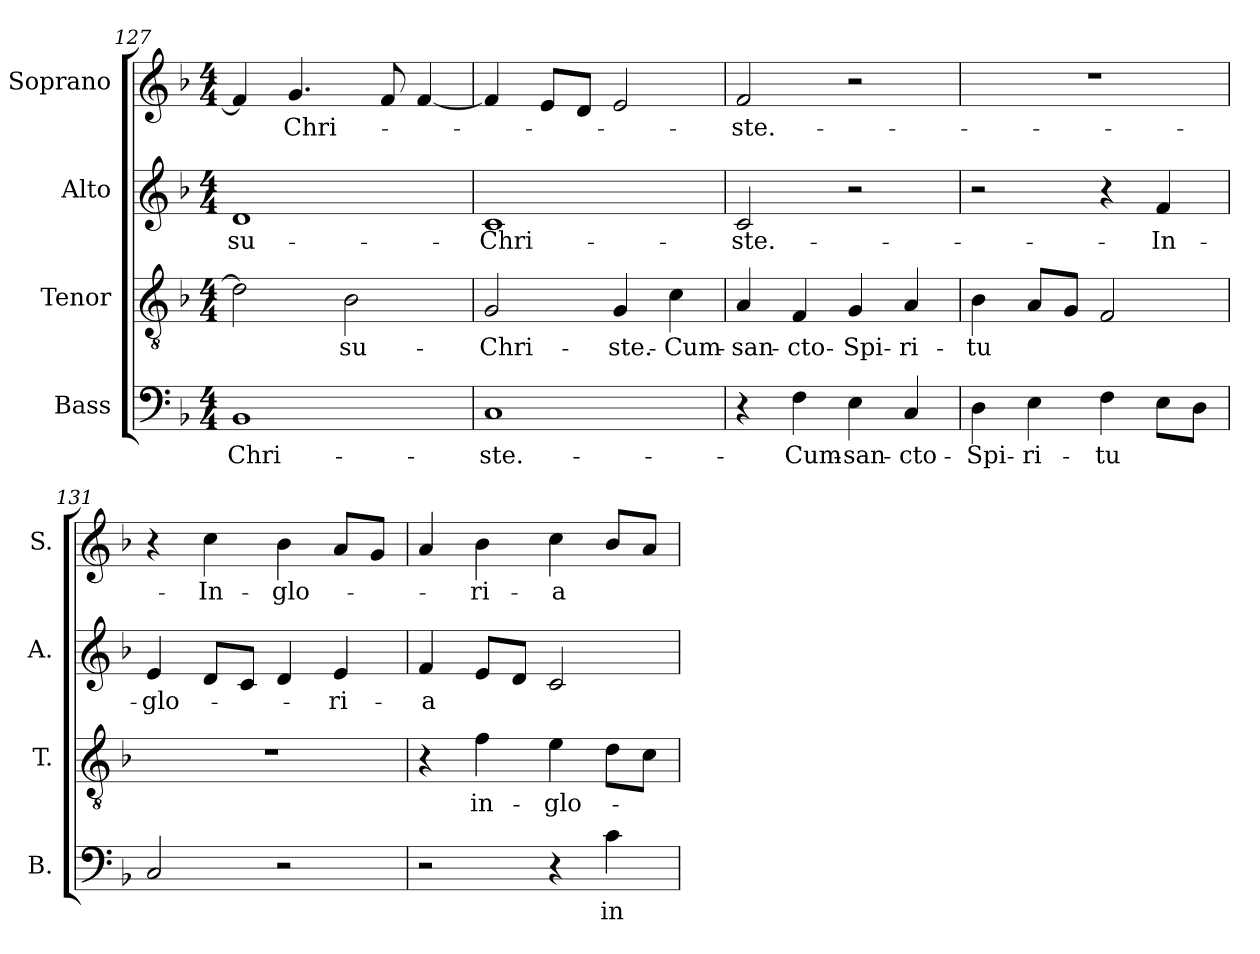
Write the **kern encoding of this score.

**kern	**text	**kern	**text	**kern	**text	**kern	**text
*part4	*part4	*part3	*part3	*part2	*part2	*part1	*part1
*staff4	*staff4	*staff3	*staff3	*staff2	*staff2	*staff1	*staff1
*I"Bass	*	*I"Tenor	*	*I"Alto	*	*I"Soprano	*
*I'B.	*	*I'T.	*	*I'A.	*	*I'S.	*
*clefF4	*	*clefGv2	*	*clefG2	*	*clefG2	*
*	*	*ITrd7c12	*	*	*	*	*
*k[b-]	*	*k[b-]	*	*k[b-]	*	*k[b-]	*
*F:	*	*F:	*	*F:	*	*F:	*
*M4/4	*	*M4/4	*	*M4/4	*	*M4/4	*
=127	=127	=127	=127	=127	=127	=127	=127
!	!LO:LY:b:color=#000000	!	!	!	!	!	!
!	!	!	!	!	!LO:LY:b:color=#000000	!	!
1BB-i	-Chri-	2Di\]	.	1di	-su-	4fi/]	.
!	!	!	!	!	!	!	!LO:LY:b:color=#000000
.	.	.	.	.	.	4.gi/	Chri-
!	!	!	!LO:LY:b:color=#000000	!	!	!	!
.	.	2BB-i\	-su-	.	.	.	.
.	.	.	.	.	.	8fi/	.
.	.	.	.	.	.	[4fi/	.
=128	=128	=128	=128	=128	=128	=128	=128
!	!LO:LY:b:color=#000000	!	!	!	!	!	!
!	!	!	!LO:LY:b:color=#000000	!	!	!	!
!	!	!	!	!	!LO:LY:b:color=#000000	!	!
1Ci	-ste.-	2GGi/	-Chri-	1ci	-Chri-	4fi/]	.
.	.	.	.	.	.	8ei/L	.
.	.	.	.	.	.	8di/J	.
!	!	!	!LO:LY:b:color=#000000	!	!	!	!
.	.	4GGi/	-ste.-	.	.	2ei/	.
!	!	!	!LO:LY:b:color=#000000	!	!	!	!
.	.	4Ci\	-Cum-	.	.	.	.
=129	=129	=129	=129	=129	=129	=129	=129
!	!	!	!LO:LY:b:color=#000000	!	!	!	!
!	!	!	!	!	!LO:LY:b:color=#000000	!	!
!	!	!	!	!	!	!	!LO:LY:b:color=#000000
4r	.	4AAi/	-san-	2ci/	-ste.-	2fi/	-ste.-
!	!LO:LY:b:color=#000000	!	!	!	!	!	!
!	!	!	!LO:LY:b:color=#000000	!	!	!	!
4Fi\	-Cum-	4FFi/	-cto-	.	.	.	.
!	!LO:LY:b:color=#000000	!	!	!	!	!	!
!	!	!	!LO:LY:b:color=#000000	!	!	!	!
4Ei\	-san-	4GGi/	-Spi-	2r	.	2r	.
!	!LO:LY:b:color=#000000	!	!	!	!	!	!
!	!	!	!LO:LY:b:color=#000000	!	!	!	!
4Ci/	-cto-	4AAi/	-ri-	.	.	.	.
=130	=130	=130	=130	=130	=130	=130	=130
!	!LO:LY:b:color=#000000	!	!	!	!	!	!
!	!	!	!LO:LY:b:color=#000000	!	!	!	!
4Di\	-Spi-	4BB-i\	-tu	2r	.	1r	.
!	!LO:LY:b:color=#000000	!	!	!	!	!	!
4Ei\	-ri-	8AAi/L	.	.	.	.	.
.	.	8GGi/J	.	.	.	.	.
!	!LO:LY:b:color=#000000	!	!	!	!	!	!
4Fi\	-tu	2FFi/	.	4r	.	.	.
!	!	!	!	!	!LO:LY:b:color=#000000	!	!
8Ei\L	.	.	.	4fi/	-In-	.	.
8Di\J	.	.	.	.	.	.	.
!!LO:LB:g=z
=131	=131	=131	=131	=131	=131	=131	=131
!	!	!	!	!	!LO:LY:b:color=#000000	!	!
2Ci/	.	1r	.	4ei/	-glo-	4r	.
!	!	!	!	!	!	!	!LO:LY:b:color=#000000
.	.	.	.	8di/L	.	4cci\	-In-
.	.	.	.	8ci/J	.	.	.
!	!	!	!	!	!	!	!LO:LY:b:color=#000000
2r	.	.	.	4di/	.	4b-i\	-glo-
!	!	!	!	!	!LO:LY:b:color=#000000	!	!
.	.	.	.	4ei/	-ri-	8ai/L	.
.	.	.	.	.	.	8gi/J	.
=132	=132	=132	=132	=132	=132	=132	=132
!	!	!	!	!	!LO:LY:b:color=#000000	!	!
2r	.	4r	.	4fi/	-a	4ai/	.
!	!	!	!LO:LY:b:color=#000000	!	!	!	!
!	!	!	!	!	!	!	!LO:LY:b:color=#000000
.	.	4Fi\	in-	8ei/L	.	4b-i\	-ri-
.	.	.	.	8di/J	.	.	.
!	!	!	!LO:LY:b:color=#000000	!	!	!	!
!	!	!	!	!	!	!	!LO:LY:b:color=#000000
4r	.	4Ei\	-glo-	2ci/	.	4cci\	-a
!	!LO:LY:b:color=#000000	!	!	!	!	!	!
4ci\	in-	8Di\L	.	.	.	8b-i/L	.
.	.	8Ci\J	.	.	.	8ai/J	.
=	=	=	=	=	=	=	=
*-	*-	*-	*-	*-	*-	*-	*-
